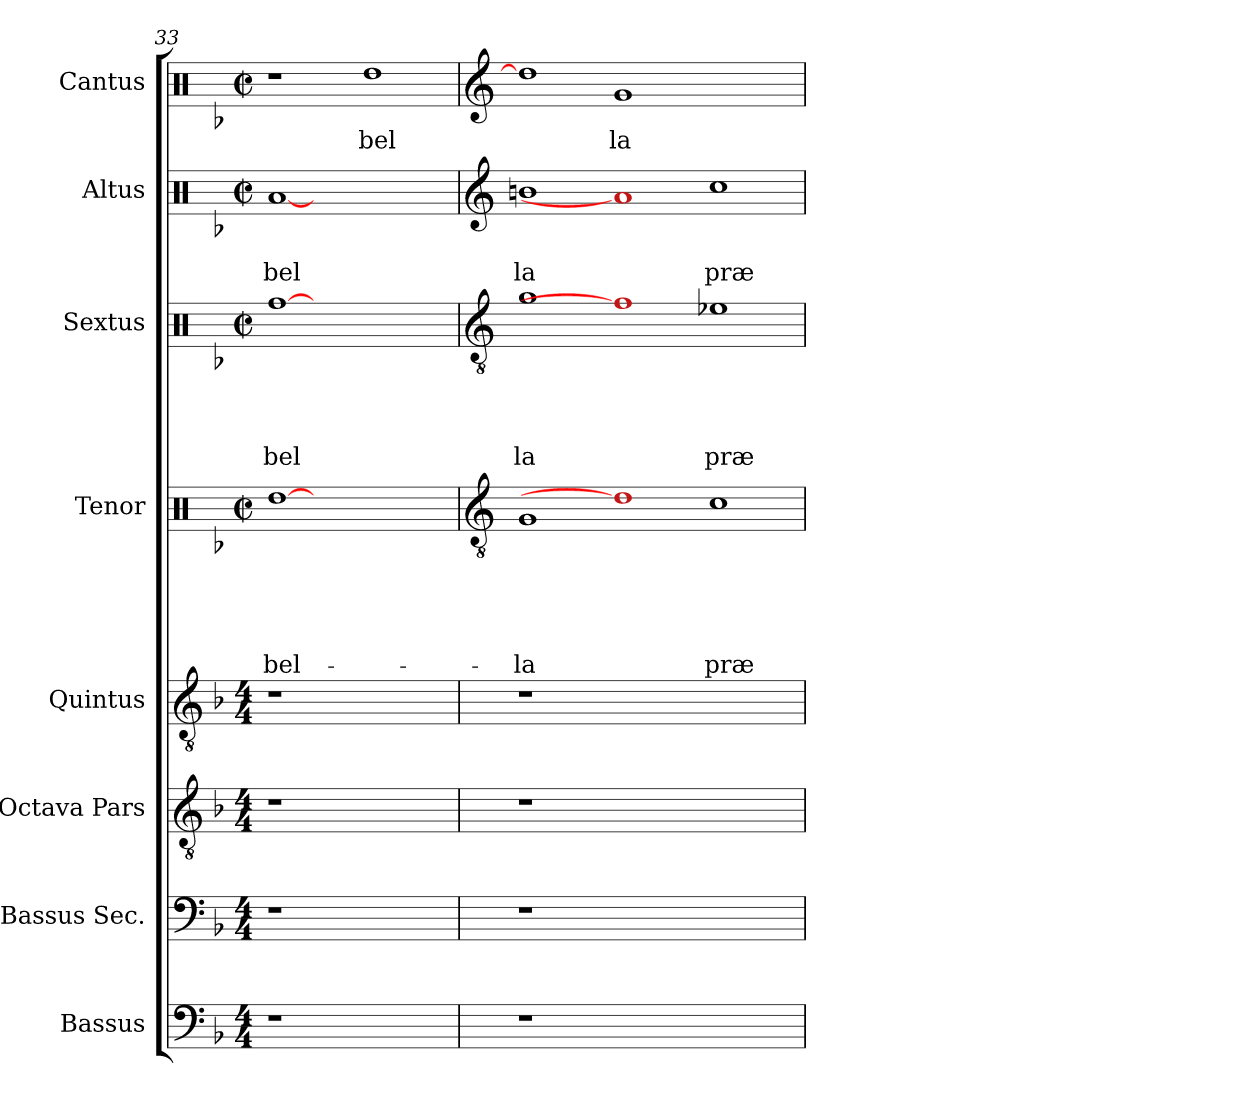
**kern	**kern	**kern	**kern	**kern	**text	**text	**text	**text	**text	**kern	**text	**text	**text	**text	**kern	**text	**text	**kern	**text
*part8	*part7	*part6	*part5	*part4	*part4	*part4	*part4	*part4	*part4	*part3	*part3	*part3	*part3	*part3	*part2	*part2	*part2	*part1	*part1
*staff8	*staff7	*staff6	*staff5	*staff4	*staff4	*staff4	*staff4	*staff4	*staff4	*staff3	*staff3	*staff3	*staff3	*staff3	*staff2	*staff2	*staff2	*staff1	*staff1
*I"Bassus	*I"Bassus Sec.	*I"Octava Pars	*I"Quintus	*I"Tenor	*	*	*	*	*	*I"Sextus	*	*	*	*	*I"Altus	*	*	*I"Cantus	*
*I'Bassus	*I'Bassus Sec.	*I'Octava Pars	*I'Quintus	*I'Tenor	*	*	*	*	*	*I'Sextus	*	*	*	*	*I'Altus	*	*	*I'Cantus	*
*clefF4	*clefF4	*clefGv2	*clefGv2	*clefX	*	*	*	*	*	*clefX	*	*	*	*	*clefX	*	*	*clefX	*
*	*	*	*	*ITrd-3c-5	*	*	*	*	*	*ITrd-3c-5	*	*	*	*	*ITrd-3c-5	*	*	*ITrd-3c-5	*
*k[b-]	*k[b-]	*k[b-]	*k[b-]	*k[b-e-]	*	*	*	*	*	*k[b-e-]	*	*	*	*	*k[b-e-]	*	*	*k[b-e-]	*
*F:	*F:	*F:	*F:	*B-:	*	*	*	*	*	*B-:	*	*	*	*	*B-:	*	*	*B-:	*
*M4/4	*M4/4	*M4/4	*M4/4	*M2/2	*	*	*	*	*	*M2/2	*	*	*	*	*M2/2	*	*	*M2/2	*
*	*	*	*	*met(c|)	*	*	*	*	*	*met(c|)	*	*	*	*	*met(c|)	*	*	*met(c|)	*
=33	=33	=33	=33	=33	=33	=33	=33	=33	=33	=33	=33	=33	=33	=33	=33	=33	=33	=33	=33
!	!	!	!	!	!	!	!	!	!LO:LY:b	!	!	!	!	!LO:LY:b	!	!	!LO:LY:b	!	!
1r	1r	1r	1r	[1Rdd	.	.	.	.	bel-	[1Rff	.	.	.	bel	[1Ra	.	bel	1r	.
!	!	!	!	!	!	!	!	!	!	!	!	!	!	!	!	!	!	!	!LO:LY:b
1ryy	1ryy	1ryy	1ryy	1ryy	.	.	.	.	.	1ryy	.	.	.	.	1ryy	.	.	[<1Rdd	bel
!!LO:LB:g=z
=34	=34	=34	=34	=34	=34	=34	=34	=34	=34	=34	=34	=34	=34	=34	=34	=34	=34	=34	=34
*	*	*	*	*clefGv2	*	*	*	*	*	*clefGv2	*	*	*	*	*clefG2	*	*	*clefG2	*
!	!	!	!	!	!	!	!	!	!LO:LY:b	!	!	!	!	!LO:LY:b	!	!	!LO:LY:b	!	!
1r	1r	1r	1r	1c	.	.	.	.	-la	1cc	.	.	.	la	1een	.	la	1gg]	.
!	!	!	!	!	!	!	!	!	!	!	!	!	!	!	!	!	!	!	!LO:LY:b
0ryy	0ryy	0ryy	0ryy	1Rdd]	.	.	.	.	.	1Rff]	.	.	.	.	1Ra]	.	.	1cc	la
!	!	!	!	!	!	!	!	!	!LO:LY:b	!	!	!	!	!LO:LY:b	!	!	!LO:LY:b	!	!
.	.	.	.	1f	.	.	.	.	præ-	1a-X	.	.	.	præ	1ff	.	præ	1ryy	.
=	=	=	=	=	=	=	=	=	=	=	=	=	=	=	=	=	=	=	=
*-	*-	*-	*-	*-	*-	*-	*-	*-	*-	*-	*-	*-	*-	*-	*-	*-	*-	*-	*-
